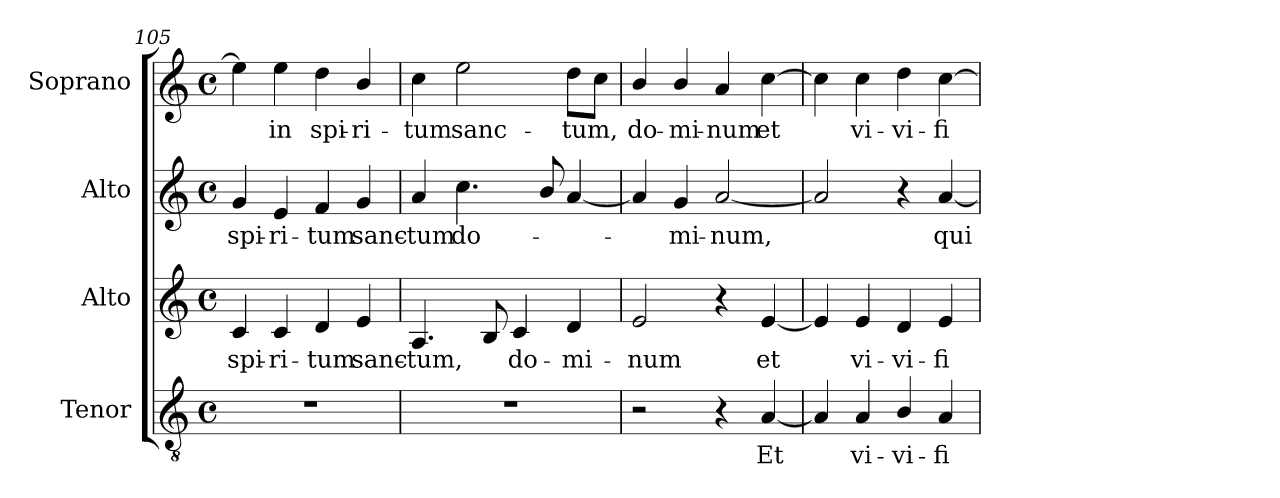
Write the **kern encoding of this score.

**kern	**text	**kern	**text	**kern	**text	**kern	**text
*part4	*part4	*part3	*part3	*part2	*part2	*part1	*part1
*staff4	*staff4	*staff3	*staff3	*staff2	*staff2	*staff1	*staff1
*I"Tenor	*	*I"Alto	*	*I"Alto	*	*I"Soprano	*
*I'T.	*	*I'A.	*	*I'A.	*	*I'S.	*
*clefGv2	*	*clefG2	*	*clefG2	*	*clefG2	*
*ITrd7c12	*	*	*	*	*	*	*
*k[]	*	*k[]	*	*k[]	*	*k[]	*
*C:	*	*C:	*	*C:	*	*C:	*
*M4/4	*	*M4/4	*	*M4/4	*	*M4/4	*
*met(c)	*	*met(c)	*	*met(c)	*	*met(c)	*
=105	=105	=105	=105	=105	=105	=105	=105
!	!	!	!LO:LY:b:color=#000000	!	!	!	!
!	!	!	!	!	!LO:LY:b:color=#000000	!	!
1r	.	4ci/	spi-	4gi/	spi-	4eei\]	.
!	!	!	!LO:LY:b:color=#000000	!	!	!	!
!	!	!	!	!	!LO:LY:b:color=#000000	!	!
!	!	!	!	!	!	!	!LO:LY:b:color=#000000
.	.	4ci/	-ri-	4ei/	-ri-	4eei\	in
!	!	!	!LO:LY:b:color=#000000	!	!	!	!
!	!	!	!	!	!LO:LY:b:color=#000000	!	!
!	!	!	!	!	!	!	!LO:LY:b:color=#000000
.	.	4di/	-tum	4fi/	-tum	4ddi\	spi-
!	!	!	!LO:LY:b:color=#000000	!	!	!	!
!	!	!	!	!	!LO:LY:b:color=#000000	!	!
!	!	!	!	!	!	!	!LO:LY:b:color=#000000
.	.	4ei/	sanc-	4gi/	sanc-	4bi/	-ri-
=106	=106	=106	=106	=106	=106	=106	=106
!	!	!	!LO:LY:b:color=#000000	!	!	!	!
!	!	!	!	!	!LO:LY:b:color=#000000	!	!
!	!	!	!	!	!	!	!LO:LY:b:color=#000000
1r	.	4.Ai/	-tum,	4ai/	-tum	4cci\	-tum
!	!	!	!	!	!LO:LY:b:color=#000000	!	!
!	!	!	!	!	!	!	!LO:LY:b:color=#000000
.	.	.	.	4.cci\	do-	2eei\	sanc-
.	.	8Bi/	.	.	.	.	.
!	!	!	!LO:LY:b:color=#000000	!	!	!	!
.	.	4ci/	do-	.	.	.	.
.	.	.	.	8bi/	.	.	.
!	!	!	!LO:LY:b:color=#000000	!	!	!	!
!	!	!	!	!	!	!	!LO:LY:b:color=#000000
.	.	4di/	-mi-	[4ai/	.	8ddi\L	-tum,
.	.	.	.	.	.	8cci\J	.
=107	=107	=107	=107	=107	=107	=107	=107
!	!	!	!LO:LY:b:color=#000000	!	!	!	!
!	!	!	!	!	!	!	!LO:LY:b:color=#000000
2r	.	2ei/	-num	4ai/]	.	4bi/	do-
!	!	!	!	!	!LO:LY:b:color=#000000	!	!
!	!	!	!	!	!	!	!LO:LY:b:color=#000000
.	.	.	.	4gi/	-mi-	4bi/	-mi-
!	!	!	!	!	!LO:LY:b:color=#000000	!	!
!	!	!	!	!	!	!	!LO:LY:b:color=#000000
4r	.	4r	.	[2ai/	-num,	4ai/	-num
!	!LO:LY:b:color=#000000	!	!	!	!	!	!
!	!	!	!LO:LY:b:color=#000000	!	!	!	!
!	!	!	!	!	!	!	!LO:LY:b:color=#000000
[4AAi/	Et	[4ei/	et	.	.	[4cci\	et
=108	=108	=108	=108	=108	=108	=108	=108
4AAi/]	.	4ei/]	.	2ai/]	.	4cci\]	.
!	!LO:LY:b:color=#000000	!	!	!	!	!	!
!	!	!	!LO:LY:b:color=#000000	!	!	!	!
!	!	!	!	!	!	!	!LO:LY:b:color=#000000
4AAi/	vi-	4ei/	vi-	.	.	4cci\	vi-
!	!LO:LY:b:color=#000000	!	!	!	!	!	!
!	!	!	!LO:LY:b:color=#000000	!	!	!	!
!	!	!	!	!	!	!	!LO:LY:b:color=#000000
4BBi/	-vi-	4di/	-vi-	4r	.	4ddi\	-vi-
!	!LO:LY:b:color=#000000	!	!	!	!	!	!
!	!	!	!LO:LY:b:color=#000000	!	!	!	!
!	!	!	!	!	!LO:LY:b:color=#000000	!	!
!	!	!	!	!	!	!	!LO:LY:b:color=#000000
4AAi/	-fi-	4ei/	-fi-	[4ai/	qui	[4cci\	-fi-
=	=	=	=	=	=	=	=
*-	*-	*-	*-	*-	*-	*-	*-
